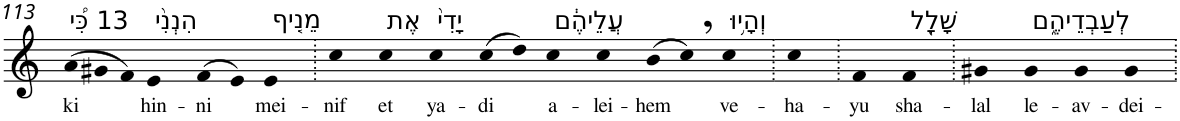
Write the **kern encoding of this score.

**kern	**text
*part1	*part1
*staff1	*staff1
*I"Piano	*
*I'Pno	*
!!LO:PB:g=z
*clefG2	*
*k[]	*
=113	=113
!LO:TX:a:t=13 כִּ֠י	!
!	!LO:LY:b
(>12a	ki
12g#X	.
12f)	.
!LO:TX:a:t=הִנְנִ֨י	!
!	!LO:LY:b
4e	hin-
!	!LO:LY:b
(>8f	-ni
8e)	.
!LO:TX:a:t=מֵנִ֤יף	!
!	!LO:LY:b
4e	mei-
=114.	=114.
!	!LO:LY:b
4cc	-nif
!LO:TX:a:t=אֶת	!
!	!LO:LY:b
4cc	et
!LO:TX:a:t=יָדִי֙	!
!	!LO:LY:b
4cc	ya-
!	!LO:LY:b
(>8cc	-di
8dd)	.
!LO:TX:a:t=עֲלֵיהֶ֔ם	!
!	!LO:LY:b
4cc	a-
!	!LO:LY:b
4cc	-lei-
!	!LO:LY:b
(>8b	-hem
8cc,)	.
!LO:TX:a:t=וְהָי֥וּ	!
!	!LO:LY:b
4cc	ve-
=115.	=115.
!	!LO:LY:b
4cc	-ha-
=116.	=116.
!	!LO:LY:b
4f	-yu
!LO:TX:a:t=שָׁלָ֖ל	!
!	!LO:LY:b
4f	sha-
=117.	=117.
!	!LO:LY:b
4g#X	-lal
!LO:TX:a:t=לְעַבְדֵיהֶ֑ם	!
!	!LO:LY:b
4g#	le-
!	!LO:LY:b
4g#	-av-
!	!LO:LY:b
4g#	-dei-
=.	=.
*-	*-
